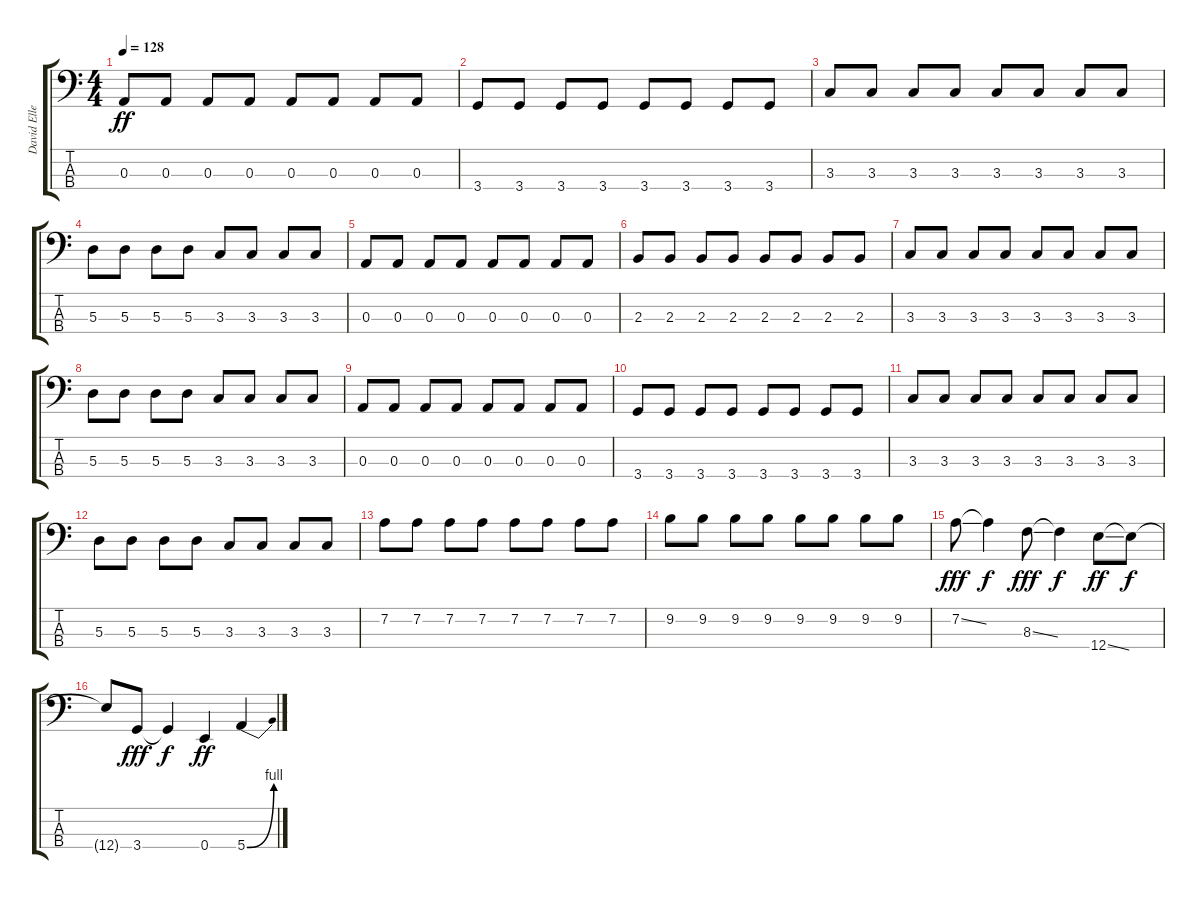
\track ("David Ellefson" "David Elle") {instrument acousticguitarnylon}
\staff {score tabs}
\tuning (G2 D2 A1 E1) {hide}
\ts (4 4)
\tempo 128
\clef f4
\ks c
0.3.8{dy ff} 0.3.8 0.3.8 0.3.8 0.3.8 0.3.8 0.3.8 0.3.8 |
3.4.8 3.4.8 3.4.8 3.4.8 3.4.8 3.4.8 3.4.8 3.4.8 |
3.3.8 3.3.8 3.3.8 3.3.8 3.3.8 3.3.8 3.3.8 3.3.8 |
5.3.8 5.3.8 5.3.8 5.3.8 3.3.8 3.3.8 3.3.8 3.3.8 |
0.3.8 0.3.8 0.3.8 0.3.8 0.3.8 0.3.8 0.3.8 0.3.8 |
2.3.8 2.3.8 2.3.8 2.3.8 2.3.8 2.3.8 2.3.8 2.3.8 |
3.3.8 3.3.8 3.3.8 3.3.8 3.3.8 3.3.8 3.3.8 3.3.8 |
5.3.8 5.3.8 5.3.8 5.3.8 3.3.8 3.3.8 3.3.8 3.3.8 |
0.3.8 0.3.8 0.3.8 0.3.8 0.3.8 0.3.8 0.3.8 0.3.8 |
3.4.8 3.4.8 3.4.8 3.4.8 3.4.8 3.4.8 3.4.8 3.4.8 |
3.3.8 3.3.8 3.3.8 3.3.8 3.3.8 3.3.8 3.3.8 3.3.8 |
5.3.8 5.3.8 5.3.8 5.3.8 3.3.8 3.3.8 3.3.8 3.3.8 |
7.2.8 7.2.8 7.2.8 7.2.8 7.2.8 7.2.8 7.2.8 7.2.8 |
9.2.8 9.2.8 9.2.8 9.2.8 9.2.8 9.2.8 9.2.8 9.2.8 |
7.2{ss}.8{dy fff} 7.2{t}.4{dy f} 8.3{ss}.8{dy fff} 8.3{t}.4{dy f} 12.4{ss}.8{dy ff} 12.4{t}.8{dy f} |
12.4{t}.8 3.4.8{dy fff} 3.4{t}.4{dy f} 0.4.4{dy ff} 5.4{be (bend 0 0 60 4)}.4
